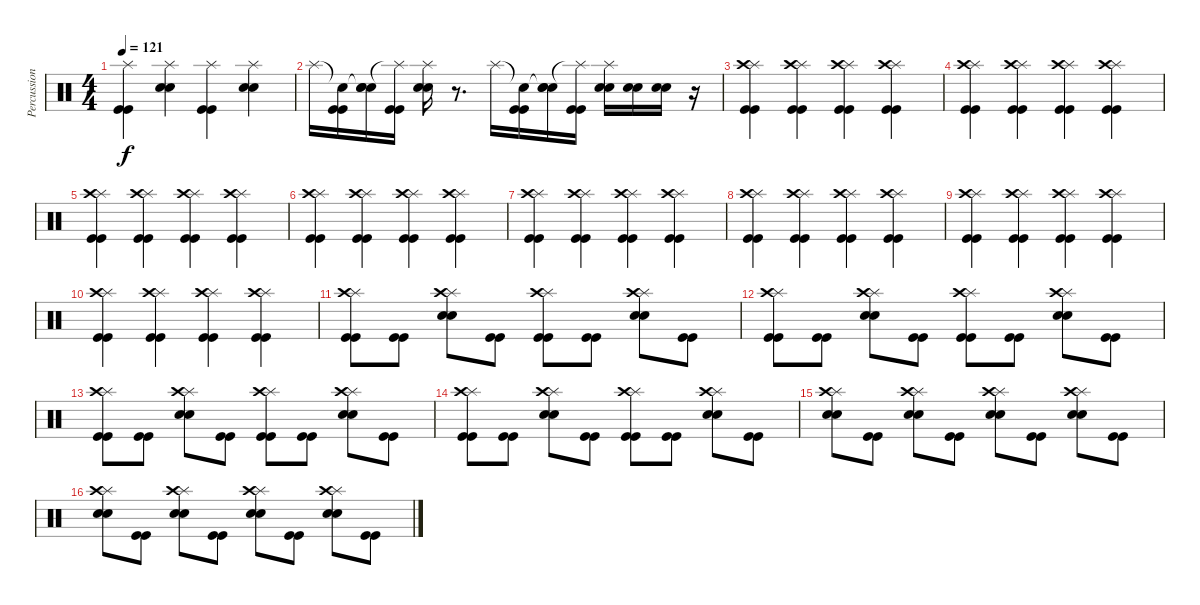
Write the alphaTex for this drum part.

\track ("Percussions" "Percussion") {instrument percussion}
\staff {score}
\articulation defaults
\ts (4 4)
\tempo 121
\clef neutral
\ks c
("Splash (hit)" "Kick (hit)" "Kick (hit)").4{dy f} ("Splash (hit)" "Electric Snare (hit)" "Electric Snare (hit)").4 ("Splash (hit)" "Kick (hit)" "Kick (hit)").4 ("Splash (hit)" "Electric Snare (hit)" "Electric Snare (hit)").4 |
"Splash (hit)".16 ("Snare (hit)"{t} "Kick (hit)" "Kick (hit)").16 ("Snare (hit)"{t} "Electric Snare (hit)" "Electric Snare (hit)").16 ("Splash (hit)"{t} "Kick (hit)" "Kick (hit)").16 ("Splash (hit)" "Electric Snare (hit)" "Electric Snare (hit)").16 r.8{d} "Splash (hit)".16 ("Snare (hit)"{t} "Kick (hit)" "Kick (hit)").16 ("Snare (hit)"{t} "Electric Snare (hit)" "Electric Snare (hit)").16 ("Splash (hit)"{t} "Kick (hit)" "Kick (hit)").16 ("Splash (hit)" "Electric Snare (hit)" "Electric Snare (hit)").16 ("Electric Snare (hit)" "Electric Snare (hit)").16 ("Electric Snare (hit)" "Electric Snare (hit)").16 r.16 |
("Splash (hit)" "Crash high (hit)" "Kick (hit)" "Kick (hit)").4 ("Splash (hit)" "Crash high (hit)" "Kick (hit)" "Kick (hit)").4 ("Splash (hit)" "Crash high (hit)" "Kick (hit)" "Kick (hit)").4 ("Splash (hit)" "Crash high (hit)" "Kick (hit)" "Kick (hit)").4 |
("Splash (hit)" "Crash high (hit)" "Kick (hit)" "Kick (hit)").4 ("Splash (hit)" "Crash high (hit)" "Kick (hit)" "Kick (hit)").4 ("Splash (hit)" "Crash high (hit)" "Kick (hit)" "Kick (hit)").4 ("Splash (hit)" "Crash high (hit)" "Kick (hit)" "Kick (hit)").4 |
("Splash (hit)" "Crash high (hit)" "Kick (hit)" "Kick (hit)").4 ("Splash (hit)" "Crash high (hit)" "Kick (hit)" "Kick (hit)").4 ("Splash (hit)" "Crash high (hit)" "Kick (hit)" "Kick (hit)").4 ("Splash (hit)" "Crash high (hit)" "Kick (hit)" "Kick (hit)").4 |
("Splash (hit)" "Crash high (hit)" "Kick (hit)" "Kick (hit)").4 ("Splash (hit)" "Crash high (hit)" "Kick (hit)" "Kick (hit)").4 ("Splash (hit)" "Crash high (hit)" "Kick (hit)" "Kick (hit)").4 ("Splash (hit)" "Crash high (hit)" "Kick (hit)" "Kick (hit)").4 |
("Splash (hit)" "Crash high (hit)" "Kick (hit)" "Kick (hit)").4 ("Splash (hit)" "Crash high (hit)" "Kick (hit)" "Kick (hit)").4 ("Splash (hit)" "Crash high (hit)" "Kick (hit)" "Kick (hit)").4 ("Splash (hit)" "Crash high (hit)" "Kick (hit)" "Kick (hit)").4 |
("Splash (hit)" "Crash high (hit)" "Kick (hit)" "Kick (hit)").4 ("Splash (hit)" "Crash high (hit)" "Kick (hit)" "Kick (hit)").4 ("Splash (hit)" "Crash high (hit)" "Kick (hit)" "Kick (hit)").4 ("Splash (hit)" "Crash high (hit)" "Kick (hit)" "Kick (hit)").4 |
("Splash (hit)" "Crash high (hit)" "Kick (hit)" "Kick (hit)").4 ("Splash (hit)" "Crash high (hit)" "Kick (hit)" "Kick (hit)").4 ("Splash (hit)" "Crash high (hit)" "Kick (hit)" "Kick (hit)").4 ("Splash (hit)" "Crash high (hit)" "Kick (hit)" "Kick (hit)").4 |
("Splash (hit)" "Crash high (hit)" "Kick (hit)" "Kick (hit)").4 ("Splash (hit)" "Crash high (hit)" "Kick (hit)" "Kick (hit)").4 ("Splash (hit)" "Crash high (hit)" "Kick (hit)" "Kick (hit)").4 ("Splash (hit)" "Crash high (hit)" "Kick (hit)" "Kick (hit)").4 |
("Splash (hit)" "Crash high (hit)" "Kick (hit)" "Kick (hit)").8 ("Kick (hit)" "Kick (hit)").8 ("Splash (hit)" "Crash high (hit)" "Electric Snare (hit)" "Electric Snare (hit)").8 ("Kick (hit)" "Kick (hit)").8 ("Splash (hit)" "Crash high (hit)" "Kick (hit)" "Kick (hit)").8 ("Kick (hit)" "Kick (hit)").8 ("Splash (hit)" "Crash high (hit)" "Electric Snare (hit)" "Electric Snare (hit)").8 ("Kick (hit)" "Kick (hit)").8 |
("Splash (hit)" "Crash high (hit)" "Kick (hit)" "Kick (hit)").8 ("Kick (hit)" "Kick (hit)").8 ("Splash (hit)" "Crash high (hit)" "Electric Snare (hit)" "Electric Snare (hit)").8 ("Kick (hit)" "Kick (hit)").8 ("Splash (hit)" "Crash high (hit)" "Kick (hit)" "Kick (hit)").8 ("Kick (hit)" "Kick (hit)").8 ("Splash (hit)" "Crash high (hit)" "Electric Snare (hit)" "Electric Snare (hit)").8 ("Kick (hit)" "Kick (hit)").8 |
("Splash (hit)" "Crash high (hit)" "Kick (hit)" "Kick (hit)").8 ("Kick (hit)" "Kick (hit)").8 ("Splash (hit)" "Crash high (hit)" "Electric Snare (hit)" "Electric Snare (hit)").8 ("Kick (hit)" "Kick (hit)").8 ("Splash (hit)" "Crash high (hit)" "Kick (hit)" "Kick (hit)").8 ("Kick (hit)" "Kick (hit)").8 ("Splash (hit)" "Crash high (hit)" "Electric Snare (hit)" "Electric Snare (hit)").8 ("Kick (hit)" "Kick (hit)").8 |
("Splash (hit)" "Crash high (hit)" "Kick (hit)" "Kick (hit)").8 ("Kick (hit)" "Kick (hit)").8 ("Splash (hit)" "Crash high (hit)" "Electric Snare (hit)" "Electric Snare (hit)").8 ("Kick (hit)" "Kick (hit)").8 ("Splash (hit)" "Crash high (hit)" "Kick (hit)" "Kick (hit)").8 ("Kick (hit)" "Kick (hit)").8 ("Splash (hit)" "Crash high (hit)" "Electric Snare (hit)" "Electric Snare (hit)").8 ("Kick (hit)" "Kick (hit)").8 |
("Splash (hit)" "Crash high (hit)" "Electric Snare (hit)" "Electric Snare (hit)").8 ("Kick (hit)" "Kick (hit)").8 ("Splash (hit)" "Crash high (hit)" "Electric Snare (hit)" "Electric Snare (hit)").8 ("Kick (hit)" "Kick (hit)").8 ("Splash (hit)" "Crash high (hit)" "Electric Snare (hit)" "Electric Snare (hit)").8 ("Kick (hit)" "Kick (hit)").8 ("Splash (hit)" "Crash high (hit)" "Electric Snare (hit)" "Electric Snare (hit)").8 ("Kick (hit)" "Kick (hit)").8 |
("Splash (hit)" "Crash high (hit)" "Electric Snare (hit)" "Electric Snare (hit)").8 ("Kick (hit)" "Kick (hit)").8 ("Splash (hit)" "Crash high (hit)" "Electric Snare (hit)" "Electric Snare (hit)").8 ("Kick (hit)" "Kick (hit)").8 ("Splash (hit)" "Crash high (hit)" "Electric Snare (hit)" "Electric Snare (hit)").8 ("Kick (hit)" "Kick (hit)").8 ("Splash (hit)" "Crash high (hit)" "Electric Snare (hit)" "Electric Snare (hit)").8 ("Kick (hit)" "Kick (hit)").8
